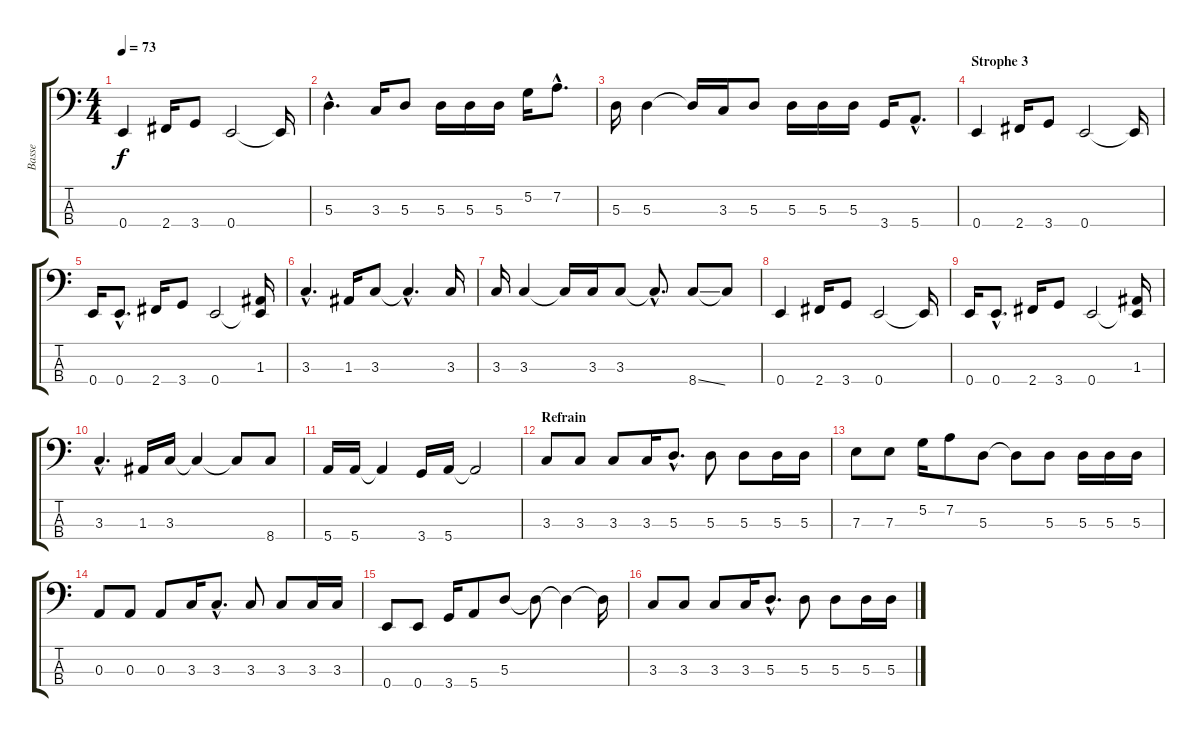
\track ("Basse" "Basse") {instrument electricbassfinger}
\staff {score tabs}
\tuning (G2 D2 A1 E1) {hide}
\ts (4 4)
\tempo 73
\clef f4
\ks c
0.4.4{dy f} 2.4.16 3.4.8 0.4.2 0.4{t}.16 |
5.3{hac}.4{d} 3.3.16 5.3.8 5.3.16 5.3.16 5.3.16 5.2.16 7.2{hac}.8{d} |
5.3.16 5.3.4 5.3{t}.16 3.3.16 5.3.8 5.3.16 5.3.16 5.3.16 3.4.16 5.4{hac}.8{d} |
\section ("" "Strophe 3")
0.4.4 2.4.16 3.4.8 0.4.2 0.4{t}.16 |
0.4.16 0.4{hac}.8{d} 2.4.16 3.4.8 0.4.2 (1.3 0.4{t}).16 |
3.3{hac}.4{d} 1.3.16 3.3.8 3.3{hac t}.4{d} 3.3.16 |
3.3.16 3.3.4 3.3{t}.16 3.3.16 3.3.8 3.3{hac t}.8{d} 8.4{ss}.8 8.4{t}.8 |
0.4.4 2.4.16 3.4.8 0.4.2 0.4{t}.16 |
0.4.16 0.4{hac}.8{d} 2.4.16 3.4.8 0.4.2 (1.3 0.4{t}).16 |
3.3{hac}.4{d} 1.3.16 3.3.16 3.3{t}.4 3.3{t}.8 8.4.8 |
5.4.16 5.4.16 5.4{t}.4 3.4.16 5.4.16 5.4{t}.2 |
\section ("" "Refrain")
3.3.8 3.3.8 3.3.8 3.3.16 5.3{hac}.8{d} 5.3.8 5.3.8 5.3.16 5.3.16 |
7.3.8 7.3.8 5.2.16 7.2.8 5.3.8 5.3{t}.8 5.3.8 5.3.16 5.3.16 5.3.16 |
0.3.8 0.3.8 0.3.8 3.3.16 3.3{hac}.8{d} 3.3.8 3.3.8 3.3.16 3.3.16 |
0.4.8 0.4.8 3.4.16 5.4.8 5.3.8 5.3{t}.8 5.3{t}.4 5.3{t}.16 |
3.3.8 3.3.8 3.3.8 3.3.16 5.3{hac}.8{d} 5.3.8 5.3.8 5.3.16 5.3.16
